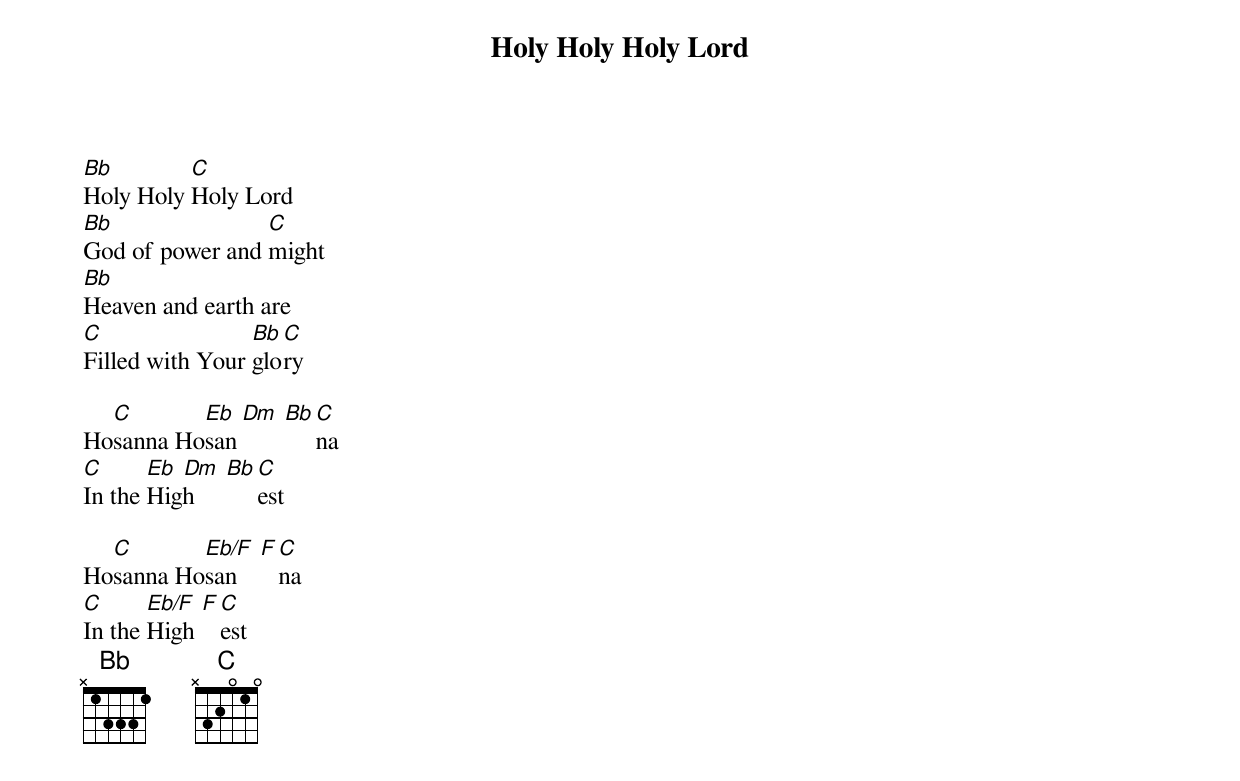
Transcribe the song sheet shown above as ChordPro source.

{title: Holy Holy Holy Lord}
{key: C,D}
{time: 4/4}
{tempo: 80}
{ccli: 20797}
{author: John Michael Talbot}
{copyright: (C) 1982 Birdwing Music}

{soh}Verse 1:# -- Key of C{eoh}
[Bb]Holy Holy [C]Holy Lord
[Bb]God of power and [C]might
[Bb]Heaven and earth are
[C]Filled with Your [Bb]glo[C]ry

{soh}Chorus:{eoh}
Ho[C]sanna Ho[Eb  Dm  Bb]san[C]na
[C]In the [Eb  Dm  Bb]High[C]est

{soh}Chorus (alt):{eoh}
Ho[C]sanna Ho[Eb/F  F]san[C]na
[C]In the [Eb/F  F]High[C]est
